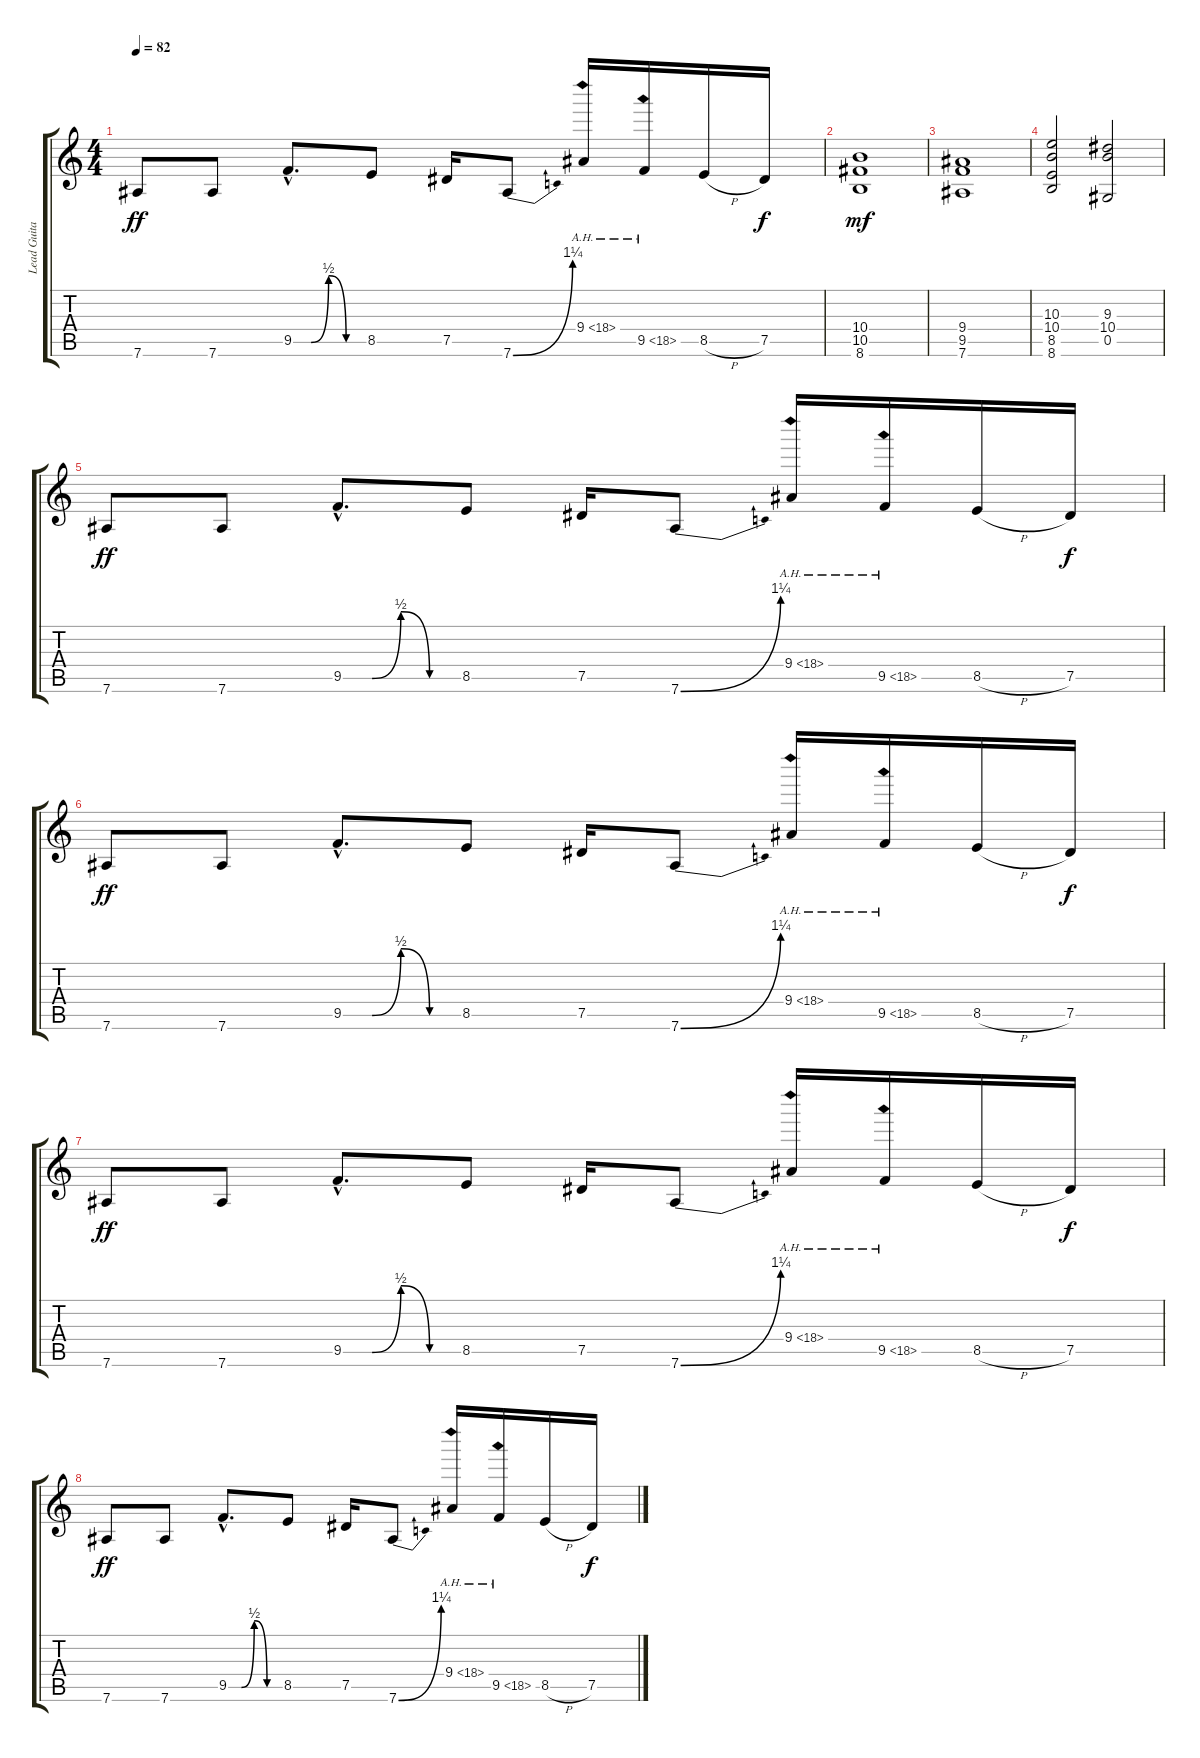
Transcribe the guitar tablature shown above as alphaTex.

\track ("Lead Guitar" "Lead Guita") {instrument distortionguitar}
\staff {score tabs}
\tuning (Eb4 Bb3 Gb3 Db3 Ab2 Eb2) {hide}
\ts (4 4)
\tempo 82
\clef g2
\ks c
7.6.8{dy ff} 7.6.8 9.5{be (custom 0 0 15 0 30 2 45 0 60 0) hac}.8{d} 8.5.8 7.5.16 7.6{be (bend 0 0 60 5)}.8 9.4{ah 9}.16 9.5{ah 9}.16 8.5{h}.16 7.5.16{dy f} |
(10.4 10.5 8.6).1{dy mf} |
(9.4 9.5 7.6).1 |
(10.3 10.4 8.5 8.6).2 (9.3 10.4 0.5).2 |
7.6.8{dy ff} 7.6.8 9.5{be (custom 0 0 15 0 30 2 45 0 60 0) hac}.8{d} 8.5.8 7.5.16 7.6{be (bend 0 0 60 5)}.8 9.4{ah 9}.16 9.5{ah 9}.16 8.5{h}.16 7.5.16{dy f} |
7.6.8{dy ff} 7.6.8 9.5{be (custom 0 0 15 0 30 2 45 0 60 0) hac}.8{d} 8.5.8 7.5.16 7.6{be (bend 0 0 60 5)}.8 9.4{ah 9}.16 9.5{ah 9}.16 8.5{h}.16 7.5.16{dy f} |
7.6.8{dy ff} 7.6.8 9.5{be (custom 0 0 15 0 30 2 45 0 60 0) hac}.8{d} 8.5.8 7.5.16 7.6{be (bend 0 0 60 5)}.8 9.4{ah 9}.16 9.5{ah 9}.16 8.5{h}.16 7.5.16{dy f} |
7.6.8{dy ff} 7.6.8 9.5{be (custom 0 0 15 0 30 2 45 0 60 0) hac}.8{d} 8.5.8 7.5.16 7.6{be (bend 0 0 60 5)}.8 9.4{ah 9}.16 9.5{ah 9}.16 8.5{h}.16 7.5.16{dy f}
